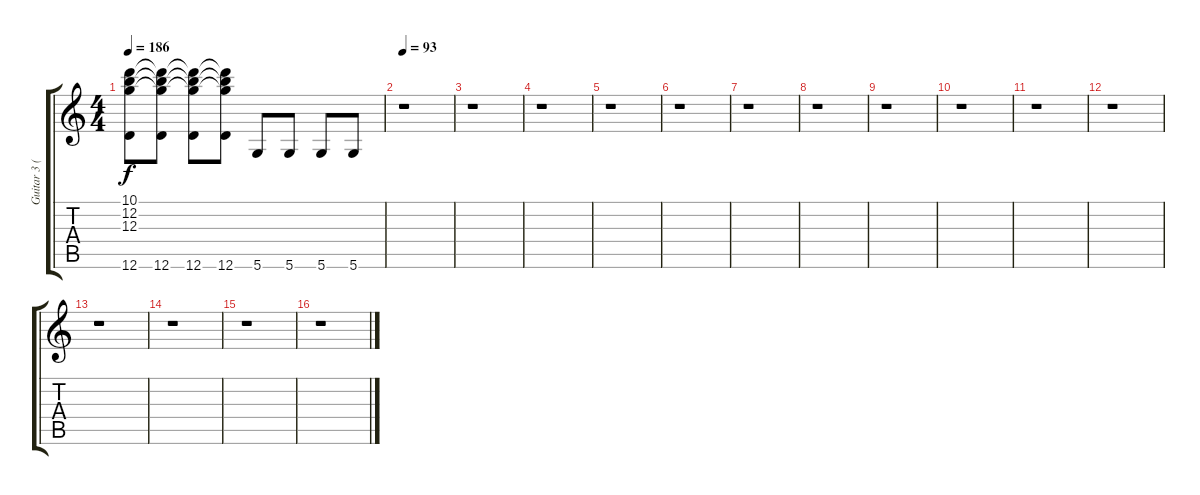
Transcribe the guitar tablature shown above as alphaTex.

\track ("Guitar 3 (Si)" "Guitar 3 (") {instrument electricguitarclean}
\staff {score tabs}
\tuning (E4 B3 G3 D3 A2 D2) {hide}
\ts (4 4)
\tempo 186
\clef g2
\ks c
(10.1{t} 12.2{t} 12.3{t} 12.6).8{dy f} (10.1{t} 12.2{t} 12.3{t} 12.6).8 (10.1{t} 12.2{t} 12.3{t} 12.6).8 (10.1{t} 12.2{t} 12.3{t} 12.6).8 5.6.8 5.6.8 5.6.8 5.6.8 |
\tempo 93
r.1 |
r.1 |
r.1 |
r.1 |
r.1 |
r.1 |
r.1 |
r.1 |
r.1 |
r.1 |
r.1 |
r.1 |
r.1 |
r.1 |
r.1
